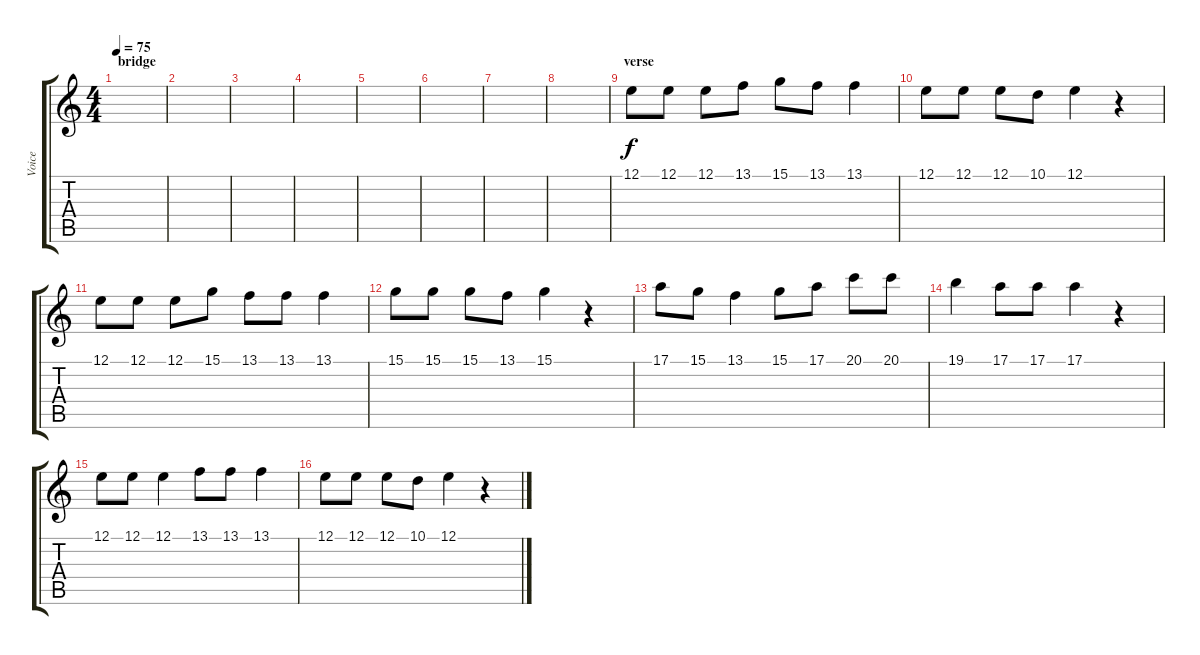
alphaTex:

\track ("Voice" "Voice") {instrument choiraahs}
\staff {score tabs}
\tuning (E4 B3 G3 D3 A2 E2) {hide}
\ts (4 4)
\section ("" "bridge")
\tempo 75
\clef g2
\ks c
|
|
|
|
|
|
|
|
\section ("" "verse")
12.1.8 12.1.8 12.1.8 13.1.8 15.1.8 13.1.8 13.1.4 |
12.1.8 12.1.8 12.1.8 10.1.8 12.1.4 r.4 |
12.1.8 12.1.8 12.1.8 15.1.8 13.1.8 13.1.8 13.1.4 |
15.1.8 15.1.8 15.1.8 13.1.8 15.1.4 r.4 |
17.1.8 15.1.8 13.1.4 15.1.8 17.1.8 20.1.8 20.1.8 |
19.1.4 17.1.8 17.1.8 17.1.4 r.4 |
12.1.8 12.1.8 12.1.4 13.1.8 13.1.8 13.1.4 |
12.1.8 12.1.8 12.1.8 10.1.8 12.1.4 r.4
